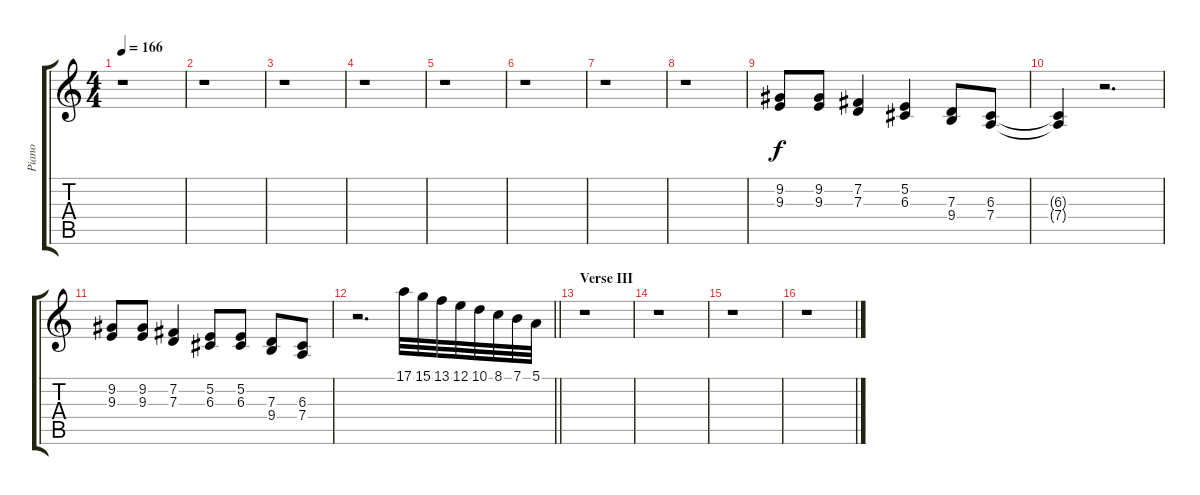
\track ("Piano" "Piano") {instrument acousticgrandpiano}
\staff {score tabs}
\tuning (E4 B3 G3 D3 A2 E2) {hide}
\ts (4 4)
\tempo 166
\clef g2
\ks c
r.1{dy f} |
r.1 |
r.1 |
r.1 |
r.1 |
r.1 |
r.1 |
r.1 |
(9.2 9.3).8 (9.2 9.3).8 (7.2 7.3).4 (5.2 6.3).4 (7.3 9.4).8 (6.3 7.4).8 |
(6.3{t} 7.4{t}).4 r.2{d} |
(9.2 9.3).8 (9.2 9.3).8 (7.2 7.3).4 (5.2 6.3).8 (5.2 6.3).8 (7.3 9.4).8 (6.3 7.4).8 |
\barLineRight lightlight
r.2{d} 17.1.32 15.1.32 13.1.32 12.1.32 10.1.32 8.1.32 7.1.32 5.1.32 |
\section ("" "Verse III")
r.1 |
r.1 |
r.1 |
r.1
